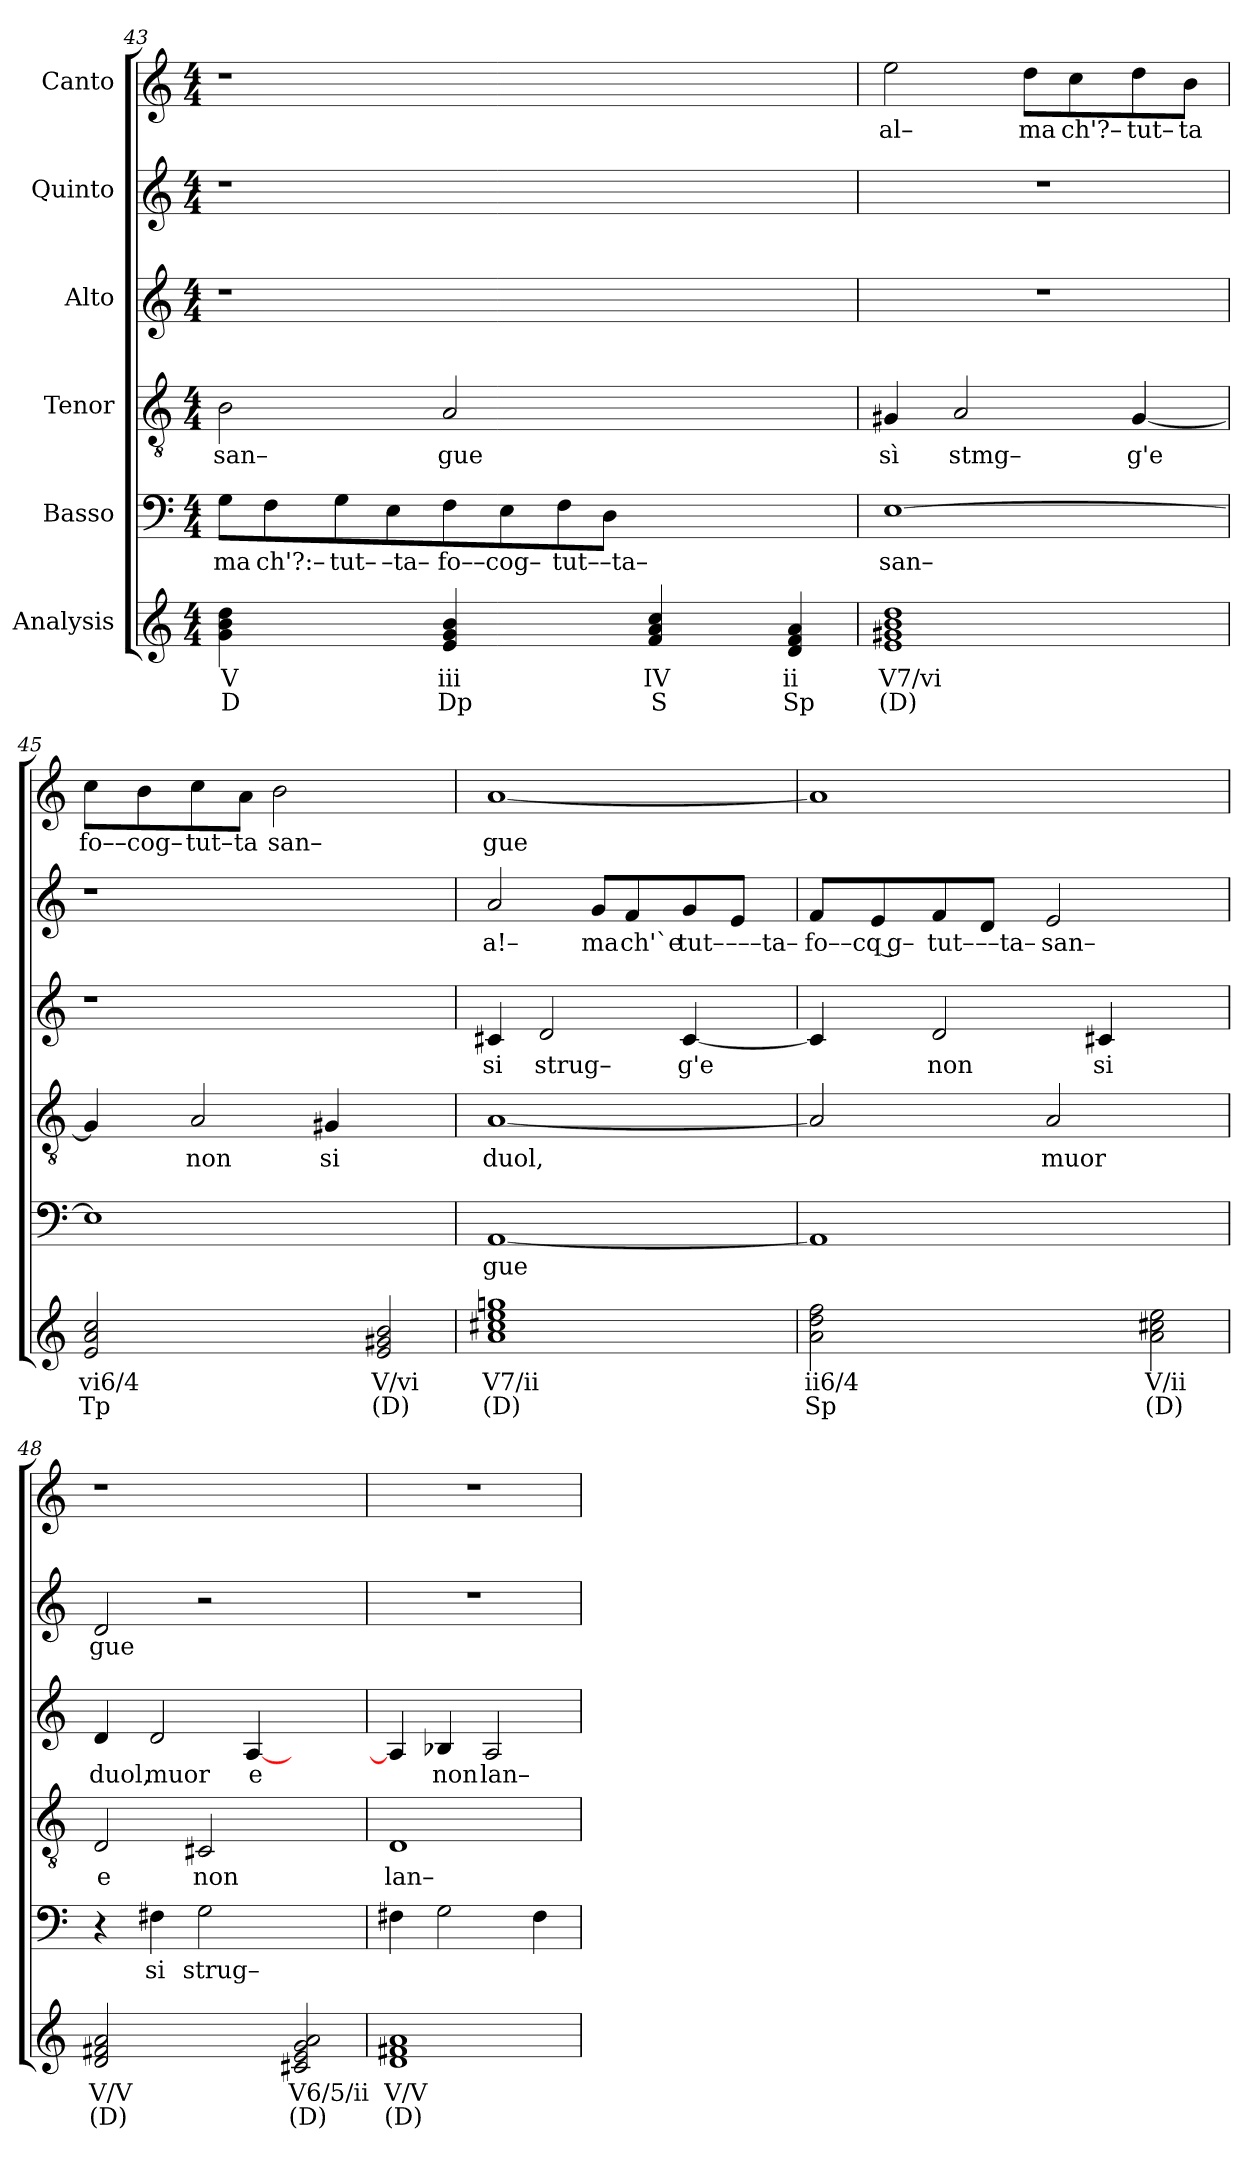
**kern	**text	**text	**kern	**text	**kern	**text	**kern	**text	**kern	**text	**kern	**text
*part6	*part6	*part6	*part5	*part5	*part4	*part4	*part3	*part3	*part2	*part2	*part1	*part1
*staff6	*staff6	*staff6	*staff5	*staff5	*staff4	*staff4	*staff3	*staff3	*staff2	*staff2	*staff1	*staff1
*I"Analysis	*	*	*I"Basso	*	*I"Tenor	*	*I"Alto	*	*I"Quinto	*	*I"Canto	*
*	*	*	*clefF4	*	*clefGv2	*	*clefG2	*	*clefG2	*	*clefG2	*
*k[]	*	*	*k[]	*	*k[]	*	*k[]	*	*k[]	*	*k[]	*
*M4/4	*	*	*M4/4	*	*M4/4	*	*M4/4	*	*M4/4	*	*M4/4	*
=43	=43	=43	=43	=43	=43	=43	=43	=43	=43	=43	=43	=43
!	!	!	!	!LO:LY:b	!	!	!	!	!	!	!	!
!	!	!	!	!	!	!LO:LY:b	!	!	!	!	!	!
4g 4b 4dd	V	D	8G\L	ma	2B\	san–	1r	.	1r	.	1r	.
!	!	!	!	!LO:LY:b	!	!	!	!	!	!	!	!
.	.	.	8F\	ch'?:–	.	.	.	.	.	.	.	.
!	!	!	!	!LO:LY:b	!	!	!	!	!	!	!	!
4ryy	.	.	8G\	tut–	.	.	.	.	.	.	.	.
!	!	!	!	!LO:LY:b	!	!	!	!	!	!	!	!
.	.	.	8E\	–ta–	.	.	.	.	.	.	.	.
!	!	!	!	!LO:LY:b	!	!	!	!	!	!	!	!
!	!	!	!	!	!	!LO:LY:b	!	!	!	!	!	!
4e 4g 4b	iii	Dp	8F\	fo––cog–	2A/	gue	.	.	.	.	.	.
.	.	.	8E\	.	.	.	.	.	.	.	.	.
!	!	!	!	!LO:LY:b	!	!	!	!	!	!	!	!
4ryy	.	.	8F\	tut––ta–	.	.	.	.	.	.	.	.
.	.	.	8D\J	.	.	.	.	.	.	.	.	.
4f 4a 4cc	IV	S	2.ryy	.	2.ryy	.	2.ryy	.	2.ryy	.	2.ryy	.
4ryy	.	.	.	.	.	.	.	.	.	.	.	.
4d 4f 4a	ii	Sp	.	.	.	.	.	.	.	.	.	.
=44	=44	=44	=44	=44	=44	=44	=44	=44	=44	=44	=44	=44
!	!	!	!	!LO:LY:b	!	!	!	!	!	!	!	!
!	!	!	!	!	!	!LO:LY:b	!	!	!	!	!	!
!	!	!	!	!	!	!	!	!	!	!	!	!LO:LY:b
1e 1g#X 1b 1dd	V7/vi	(D)	[1E	san–	4G#X/	sì	1r	.	1r	.	2ee\	al–
!	!	!	!	!	!	!LO:LY:b	!	!	!	!	!	!
.	.	.	.	.	2A/	stmg–	.	.	.	.	.	.
!	!	!	!	!	!	!	!	!	!	!	!	!LO:LY:b
.	.	.	.	.	.	.	.	.	.	.	8dd\L	ma
!	!	!	!	!	!	!	!	!	!	!	!	!LO:LY:b
.	.	.	.	.	.	.	.	.	.	.	8cc\	ch'?–
!	!	!	!	!	!	!LO:LY:b	!	!	!	!	!	!
!	!	!	!	!	!	!	!	!	!	!	!	!LO:LY:b
.	.	.	.	.	[4G#/	g'e	.	.	.	.	8dd\	tut–
!	!	!	!	!	!	!	!	!	!	!	!	!LO:LY:b
.	.	.	.	.	.	.	.	.	.	.	8b\J	ta
=45	=45	=45	=45	=45	=45	=45	=45	=45	=45	=45	=45	=45
!	!	!	!	!	!	!	!	!	!	!	!	!LO:LY:b
2e 2a 2cc	vi6/4	Tp	1E]	.	4G#/]	.	1r	.	1r	.	8cc\L	fo––cog–
.	.	.	.	.	.	.	.	.	.	.	8b\	.
!	!	!	!	!	!	!LO:LY:b	!	!	!	!	!	!
!	!	!	!	!	!	!	!	!	!	!	!	!LO:LY:b
.	.	.	.	.	2A/	non	.	.	.	.	8cc\	tut–
!	!	!	!	!	!	!	!	!	!	!	!	!LO:LY:b
.	.	.	.	.	.	.	.	.	.	.	8a\J	ta
!	!	!	!	!	!	!	!	!	!	!	!	!LO:LY:b
2ryy	.	.	.	.	.	.	.	.	.	.	2b\	san–
!	!	!	!	!	!	!LO:LY:b	!	!	!	!	!	!
.	.	.	.	.	4G#X/	si	.	.	.	.	.	.
2e 2g#X 2b	V/vi	(D)	2ryy	.	2ryy	.	2ryy	.	2ryy	.	2ryy	.
=46	=46	=46	=46	=46	=46	=46	=46	=46	=46	=46	=46	=46
!	!	!	!	!LO:LY:b	!	!	!	!	!	!	!	!
!	!	!	!	!	!	!LO:LY:b	!	!	!	!	!	!
!	!	!	!	!	!	!	!	!LO:LY:b	!	!	!	!
!	!	!	!	!	!	!	!	!	!	!LO:LY:b	!	!
!	!	!	!	!	!	!	!	!	!	!	!	!LO:LY:b
1a 1cc#X 1ee 1ggn	V7/ii	(D)	[1AA	gue	[1A	duol,	4c#X/	si	2a/	a!–	[1a	gue
!	!	!	!	!	!	!	!	!LO:LY:b	!	!	!	!
.	.	.	.	.	.	.	2d/	strug–	.	.	.	.
!	!	!	!	!	!	!	!	!	!	!LO:LY:b	!	!
.	.	.	.	.	.	.	.	.	8g/L	ma	.	.
!	!	!	!	!	!	!	!	!	!	!LO:LY:b	!	!
.	.	.	.	.	.	.	.	.	8f/	ch'`e	.	.
!	!	!	!	!	!	!	!	!LO:LY:b	!	!	!	!
!	!	!	!	!	!	!	!	!	!	!LO:LY:b	!	!
.	.	.	.	.	.	.	[4c#/	g'e	8g/	tut–	.	.
!	!	!	!	!	!	!	!	!	!	!LO:LY:b	!	!
.	.	.	.	.	.	.	.	.	8e/J	–––ta–	.	.
=47	=47	=47	=47	=47	=47	=47	=47	=47	=47	=47	=47	=47
!	!	!	!	!	!	!	!	!	!	!LO:LY:b	!	!
2a 2dd 2ff	ii6/4	Sp	1AA]	.	2A/]	.	4c#/]	.	8f/L	fo––cq g–	1a]	.
.	.	.	.	.	.	.	.	.	8e/	.	.	.
!	!	!	!	!	!	!	!	!LO:LY:b	!	!	!	!
!	!	!	!	!	!	!	!	!	!	!LO:LY:b	!	!
.	.	.	.	.	.	.	2d/	non	8f/	tut–	.	.
!	!	!	!	!	!	!	!	!	!	!LO:LY:b	!	!
.	.	.	.	.	.	.	.	.	8d/J	––ta–	.	.
!	!	!	!	!	!	!LO:LY:b	!	!	!	!	!	!
!	!	!	!	!	!	!	!	!	!	!LO:LY:b	!	!
2ryy	.	.	.	.	2A/	muor	.	.	2e/	san–	.	.
!	!	!	!	!	!	!	!	!LO:LY:b	!	!	!	!
.	.	.	.	.	.	.	4c#X/	si	.	.	.	.
2a 2cc#X 2ee	V/ii	(D)	2ryy	.	2ryy	.	2ryy	.	2ryy	.	2ryy	.
=48	=48	=48	=48	=48	=48	=48	=48	=48	=48	=48	=48	=48
!	!	!	!	!	!	!LO:LY:b	!	!	!	!	!	!
!	!	!	!	!	!	!	!	!LO:LY:b	!	!	!	!
!	!	!	!	!	!	!	!	!	!	!LO:LY:b	!	!
2d 2f#X 2a	V/V	(D)	4r	.	2D/	e	4d/	duol,	2d/	gue	1r	.
!	!	!	!	!LO:LY:b	!	!	!	!	!	!	!	!
!	!	!	!	!	!	!	!	!LO:LY:b	!	!	!	!
.	.	.	4F#X\	si	.	.	2d/	muor	.	.	.	.
!	!	!	!	!LO:LY:b	!	!	!	!	!	!	!	!
!	!	!	!	!	!	!LO:LY:b	!	!	!	!	!	!
2ryy	.	.	2G\	strug–	2C#X/	non	.	.	2r	.	.	.
!	!	!	!	!	!	!	!	!LO:LY:b	!	!	!	!
.	.	.	.	.	.	.	[4A/	e	.	.	.	.
2c#X 2e 2g 2a	V6/5/ii	(D)	2ryy	.	2ryy	.	2ryy	.	2ryy	.	2ryy	.
=49	=49	=49	=49	=49	=49	=49	=49	=49	=49	=49	=49	=49
!	!	!	!	!	!	!LO:LY:b	!	!	!	!	!	!
1d 1f#X 1a	V/V	(D)	4F#X\	.	1D	lan–	4A/]	.	1r	.	1r	.
!	!	!	!	!	!	!	!	!LO:LY:b	!	!	!	!
.	.	.	2G\	.	.	.	4B-X/	non	.	.	.	.
!	!	!	!	!	!	!	!	!LO:LY:b	!	!	!	!
.	.	.	.	.	.	.	2A/	lan–	.	.	.	.
.	.	.	4F#\	.	.	.	.	.	.	.	.	.
=	=	=	=	=	=	=	=	=	=	=	=	=
*-	*-	*-	*-	*-	*-	*-	*-	*-	*-	*-	*-	*-
